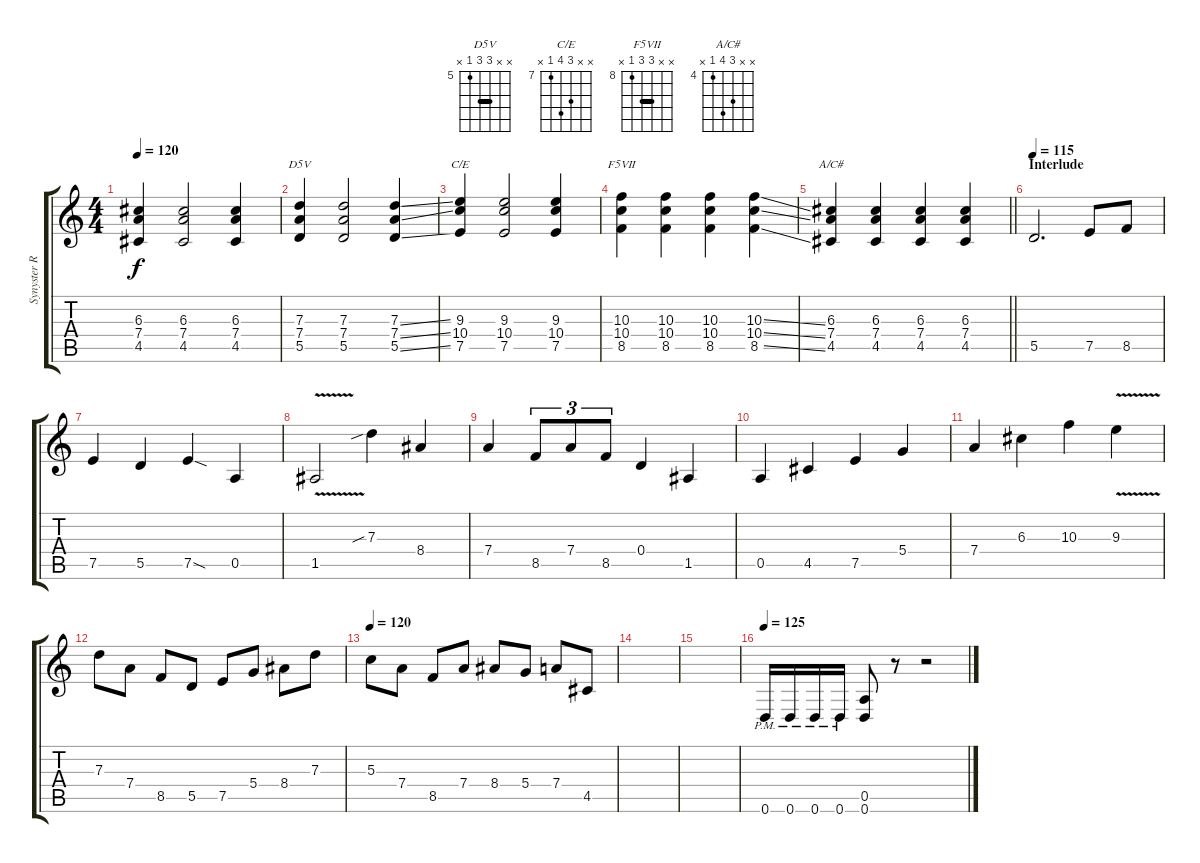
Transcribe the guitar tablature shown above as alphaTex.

\track ("Synyster Rythem" "Synyster R") {instrument distortionguitar}
\staff {score tabs}
\tuning (E4 B3 G3 D3 A2 D2) {hide}
\chord ("D5V" x x 7 7 5 x) {firstfret 5 barre 7}
\chord ("C/E" x x 9 10 7 x) {firstfret 7}
\chord ("F5VII" x x 10 10 8 x) {firstfret 8 barre 10}
\chord ("A/C#" x x 6 7 4 x) {firstfret 4}
\ts (4 4)
\tempo 120
\clef g2
\ks c
(6.3 7.4 4.5).4{dy f} (6.3 7.4 4.5).2 (6.3 7.4 4.5).4 |
(7.3 7.4 5.5).4{ch "D5V"} (7.3 7.4 5.5).2 (7.3{ss} 7.4{ss} 5.5{ss}).4 |
(9.3 10.4 7.5).4{ch "C/E"} (9.3 10.4 7.5).2 (9.3 10.4 7.5).4 |
(10.3 10.4 8.5).4{ch "F5VII"} (10.3 10.4 8.5).4 (10.3 10.4 8.5).4 (10.3{ss} 10.4{ss} 8.5{ss}).4 |
\barLineRight lightlight
(6.3 7.4 4.5).4{ch "A/C#"} (6.3 7.4 4.5).4 (6.3 7.4 4.5).4 (6.3 7.4 4.5).4 |
\section ("" "Interlude")
\tempo 115
5.5.2{d} 7.5.8 8.5.8 |
7.5.4 5.5.4 7.5{sod}.4 0.5.4 |
1.5{v}.2 7.3{sib}.4 8.4.4 |
7.4.4 8.5.8{tu (3 2)} 7.4.8{tu (3 2)} 8.5.8{tu (3 2)} 0.4.4 1.5.4 |
0.5.4 4.5.4 7.5.4 5.4.4 |
7.4.4 6.3.4 10.3.4 9.3{v}.4 |
7.3.8 7.4.8 8.5.8 5.5.8 7.5.8 5.4.8 8.4.8 7.3.8 |
\tempo 120
5.3.8 7.4.8 8.5.8 7.4.8 8.4.8 5.4.8 7.4.8 4.5.8 |
|
|
\tempo 125
0.6{pm}.16 0.6{pm}.16 0.6{pm}.16 0.6{pm}.16 (0.5 0.6).8 r.8 r.2
